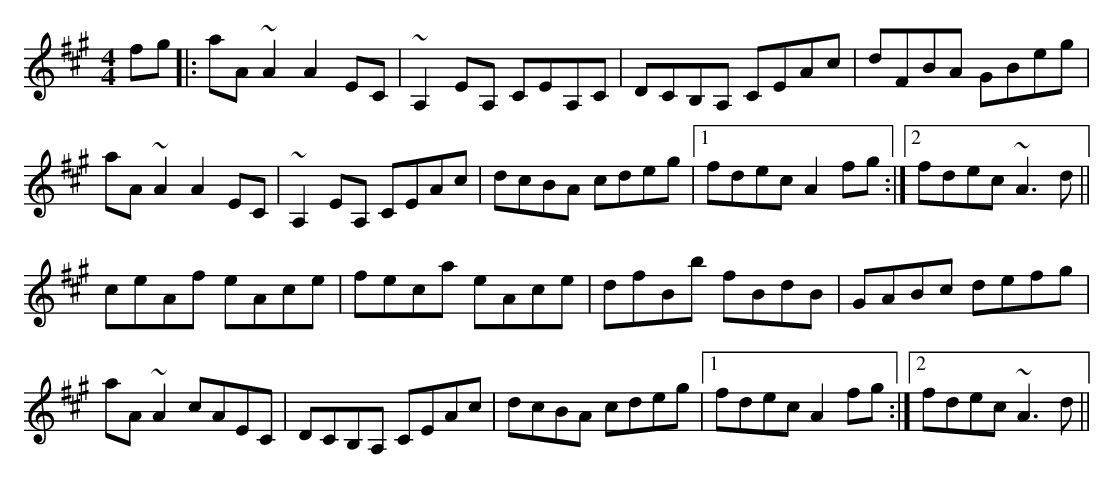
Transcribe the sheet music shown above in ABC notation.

X:1
M:4/4
K:A
fg|:aA ~A2 A2 EC|~A,2 EA, CEA,C|DCB,A, CEAc|dFBA GBeg|
aA ~A2 A2 EC|~A,2 EA, CEAc|dcBA cdeg|1 fdec A2 fg:|2 fdec ~A3 d||
ceAf eAce|feca eAce|dfBb fBdB|GABc defg|
aA ~A2 cAEC|DCB,A, CEAc|dcBA cdeg|1 fdec A2 fg:|2 fdec ~A3 d||
